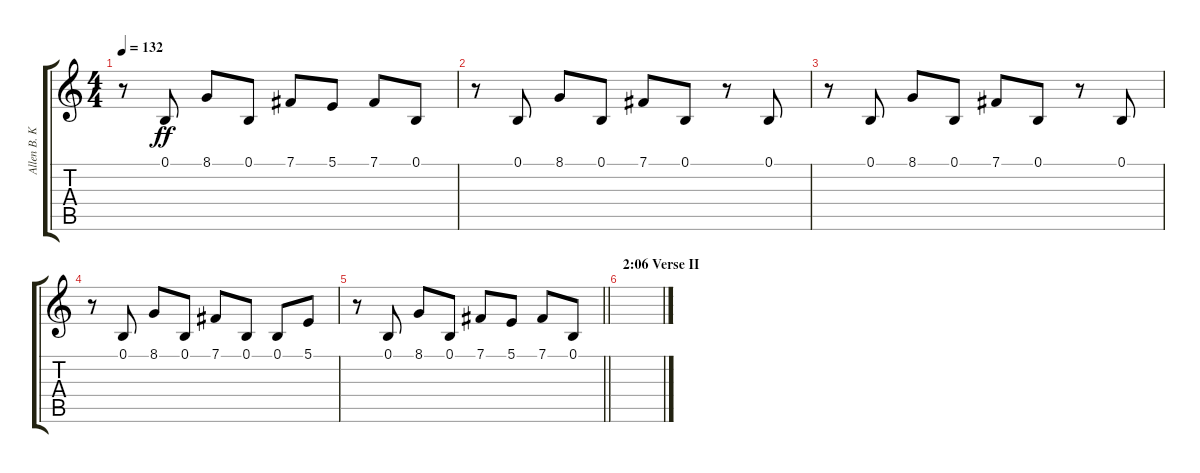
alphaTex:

\track ("Allen B. Konstanz (Keys II)" "Allen B. K") {instrument lead2sawtooth}
\staff {score tabs}
\tuning (B3 Gb3 D3 A2 E2 B1) {hide}
\ts (4 4)
\tempo 132
\clef g2
\ks c
r.8{dy ff} 0.1.8 8.1.8 0.1.8 7.1.8 5.1.8 7.1.8 0.1.8 |
r.8 0.1.8 8.1.8 0.1.8 7.1.8 0.1.8 r.8 0.1.8 |
r.8 0.1.8 8.1.8 0.1.8 7.1.8 0.1.8 r.8 0.1.8 |
r.8 0.1.8 8.1.8 0.1.8 7.1.8 0.1.8 0.1.8 5.1.8 |
\barLineRight lightlight
r.8 0.1.8 8.1.8 0.1.8 7.1.8 5.1.8 7.1.8 0.1.8 |
\section ("" "2:06 Verse II")
